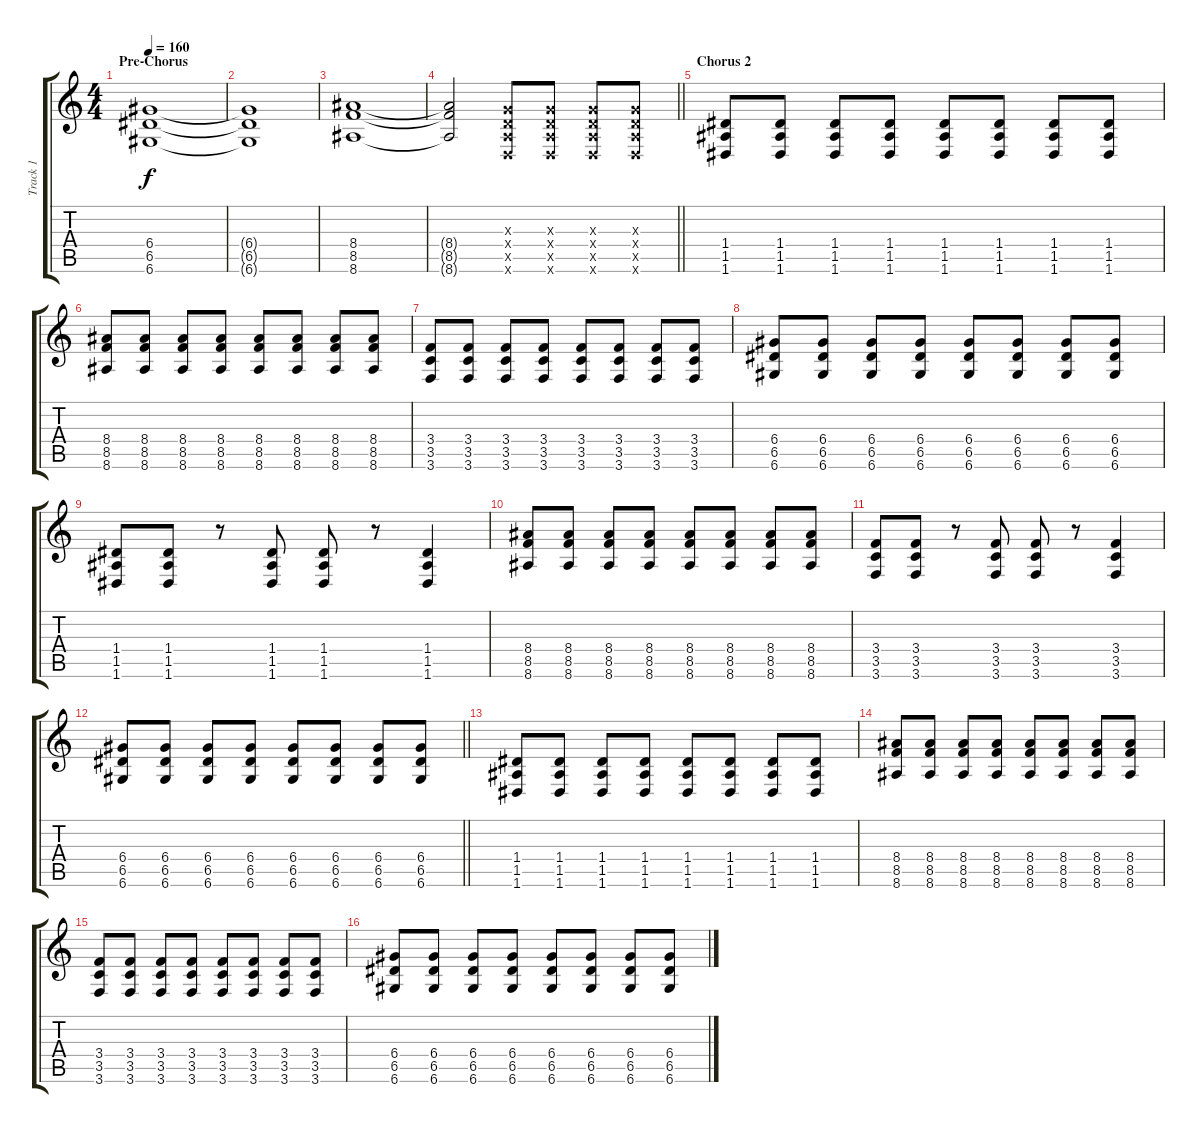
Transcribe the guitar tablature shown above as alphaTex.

\track ("Track 1" "Track 1") {instrument overdrivenguitar}
\staff {score tabs}
\tuning (E4 B3 G3 D3 A2 D2) {hide}
\ts (4 4)
\section ("" "Pre-Chorus")
\tempo 160
\clef g2
\ks c
(6.4 6.5 6.6).1{dy f} |
(6.4{t} 6.5{t} 6.6{t}).1 |
(8.4 8.5 8.6).1 |
\barLineRight lightlight
(8.4{t} 8.5{t} 8.6{t}).2 (0.3{x} 0.4{x} 0.5{x} 0.6{x}).8 (0.3{x} 0.4{x} 0.5{x} 0.6{x}).8 (0.3{x} 0.4{x} 0.5{x} 0.6{x}).8 (0.3{x} 0.4{x} 0.5{x} 0.6{x}).8 |
\section ("" "Chorus 2")
(1.4 1.5 1.6).8 (1.4 1.5 1.6).8 (1.4 1.5 1.6).8 (1.4 1.5 1.6).8 (1.4 1.5 1.6).8 (1.4 1.5 1.6).8 (1.4 1.5 1.6).8 (1.4 1.5 1.6).8 |
(8.4 8.5 8.6).8 (8.4 8.5 8.6).8 (8.4 8.5 8.6).8 (8.4 8.5 8.6).8 (8.4 8.5 8.6).8 (8.4 8.5 8.6).8 (8.4 8.5 8.6).8 (8.4 8.5 8.6).8 |
(3.4 3.5 3.6).8 (3.4 3.5 3.6).8 (3.4 3.5 3.6).8 (3.4 3.5 3.6).8 (3.4 3.5 3.6).8 (3.4 3.5 3.6).8 (3.4 3.5 3.6).8 (3.4 3.5 3.6).8 |
(6.4 6.5 6.6).8 (6.4 6.5 6.6).8 (6.4 6.5 6.6).8 (6.4 6.5 6.6).8 (6.4 6.5 6.6).8 (6.4 6.5 6.6).8 (6.4 6.5 6.6).8 (6.4 6.5 6.6).8 |
(1.4 1.5 1.6).8 (1.4 1.5 1.6).8 r.8 (1.4 1.5 1.6).8 (1.4 1.5 1.6).8 r.8 (1.4 1.5 1.6).4 |
(8.4 8.5 8.6).8 (8.4 8.5 8.6).8 (8.4 8.5 8.6).8 (8.4 8.5 8.6).8 (8.4 8.5 8.6).8 (8.4 8.5 8.6).8 (8.4 8.5 8.6).8 (8.4 8.5 8.6).8 |
(3.4 3.5 3.6).8 (3.4 3.5 3.6).8 r.8 (3.4 3.5 3.6).8 (3.4 3.5 3.6).8 r.8 (3.4 3.5 3.6).4 |
\barLineRight lightlight
(6.4 6.5 6.6).8 (6.4 6.5 6.6).8 (6.4 6.5 6.6).8 (6.4 6.5 6.6).8 (6.4 6.5 6.6).8 (6.4 6.5 6.6).8 (6.4 6.5 6.6).8 (6.4 6.5 6.6).8 |
(1.4 1.5 1.6).8 (1.4 1.5 1.6).8 (1.4 1.5 1.6).8 (1.4 1.5 1.6).8 (1.4 1.5 1.6).8 (1.4 1.5 1.6).8 (1.4 1.5 1.6).8 (1.4 1.5 1.6).8 |
(8.4 8.5 8.6).8 (8.4 8.5 8.6).8 (8.4 8.5 8.6).8 (8.4 8.5 8.6).8 (8.4 8.5 8.6).8 (8.4 8.5 8.6).8 (8.4 8.5 8.6).8 (8.4 8.5 8.6).8 |
(3.4 3.5 3.6).8 (3.4 3.5 3.6).8 (3.4 3.5 3.6).8 (3.4 3.5 3.6).8 (3.4 3.5 3.6).8 (3.4 3.5 3.6).8 (3.4 3.5 3.6).8 (3.4 3.5 3.6).8 |
(6.4 6.5 6.6).8 (6.4 6.5 6.6).8 (6.4 6.5 6.6).8 (6.4 6.5 6.6).8 (6.4 6.5 6.6).8 (6.4 6.5 6.6).8 (6.4 6.5 6.6).8 (6.4 6.5 6.6).8
